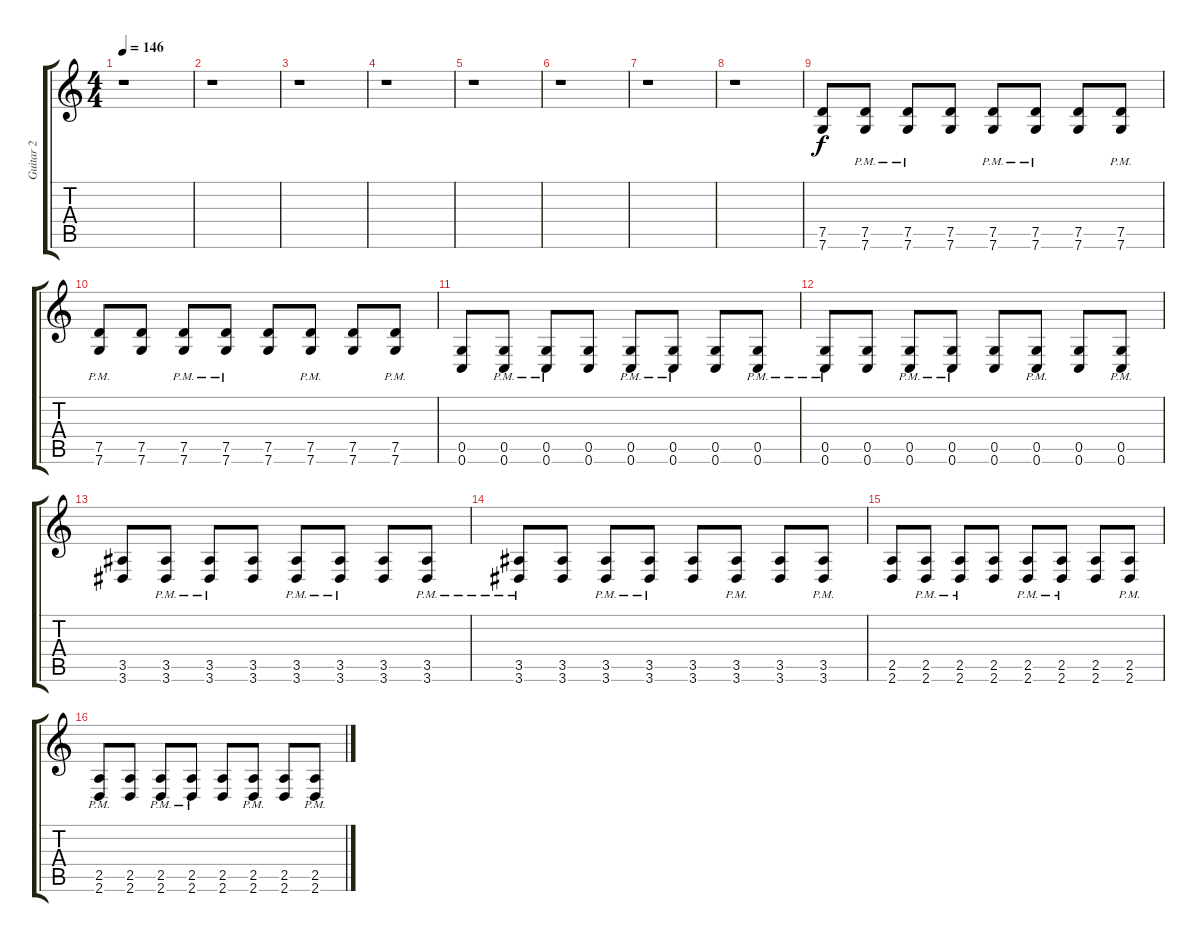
\track ("Guitar 2" "Guitar 2") {instrument overdrivenguitar}
\staff {score tabs}
\tuning (D4 A3 F3 C3 G2 C2) {hide}
\ts (4 4)
\tempo 146
\clef g2
\ks c
r.1{dy f} |
r.1 |
r.1 |
r.1 |
r.1 |
r.1 |
r.1 |
r.1 |
(7.5 7.6).8 (7.5{pm} 7.6{pm}).8 (7.5{pm} 7.6{pm}).8 (7.5 7.6).8 (7.5{pm} 7.6{pm}).8 (7.5{pm} 7.6{pm}).8 (7.5 7.6).8 (7.5{pm} 7.6{pm}).8 |
(7.5{pm} 7.6{pm}).8 (7.5 7.6).8 (7.5{pm} 7.6{pm}).8 (7.5{pm} 7.6{pm}).8 (7.5 7.6).8 (7.5{pm} 7.6{pm}).8 (7.5 7.6).8 (7.5{pm} 7.6{pm}).8 |
(0.5 0.6).8 (0.5{pm} 0.6{pm}).8 (0.5{pm} 0.6{pm}).8 (0.5 0.6).8 (0.5{pm} 0.6{pm}).8 (0.5{pm} 0.6{pm}).8 (0.5 0.6).8 (0.5{pm} 0.6{pm}).8 |
(0.5{pm} 0.6{pm}).8 (0.5 0.6).8 (0.5{pm} 0.6{pm}).8 (0.5{pm} 0.6{pm}).8 (0.5 0.6).8 (0.5{pm} 0.6{pm}).8 (0.5 0.6).8 (0.5{pm} 0.6{pm}).8 |
(3.5 3.6).8 (3.5{pm} 3.6{pm}).8 (3.5{pm} 3.6{pm}).8 (3.5 3.6).8 (3.5{pm} 3.6{pm}).8 (3.5{pm} 3.6{pm}).8 (3.5 3.6).8 (3.5{pm} 3.6{pm}).8 |
(3.5{pm} 3.6{pm}).8 (3.5 3.6).8 (3.5{pm} 3.6{pm}).8 (3.5{pm} 3.6{pm}).8 (3.5 3.6).8 (3.5{pm} 3.6{pm}).8 (3.5 3.6).8 (3.5{pm} 3.6{pm}).8 |
(2.5 2.6).8 (2.5{pm} 2.6{pm}).8 (2.5{pm} 2.6{pm}).8 (2.5 2.6).8 (2.5{pm} 2.6{pm}).8 (2.5{pm} 2.6{pm}).8 (2.5 2.6).8 (2.5{pm} 2.6{pm}).8 |
(2.5{pm} 2.6{pm}).8 (2.5 2.6).8 (2.5{pm} 2.6{pm}).8 (2.5{pm} 2.6{pm}).8 (2.5 2.6).8 (2.5{pm} 2.6{pm}).8 (2.5 2.6).8 (2.5{pm} 2.6{pm}).8
